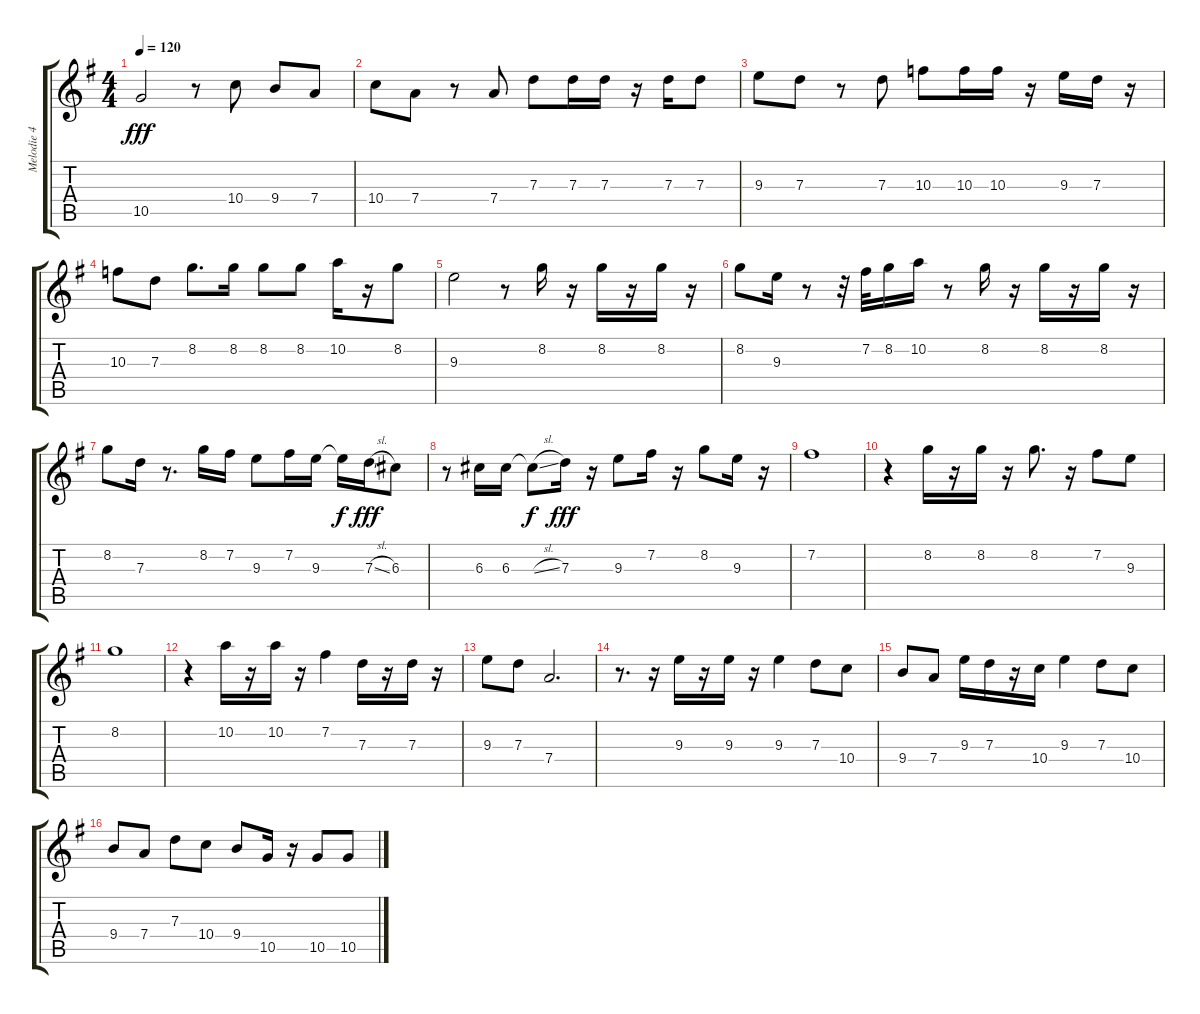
\track ("Melodie 4" "Melodie 4") {instrument electricguitarjazz}
\staff {score tabs}
\tuning (E4 B3 G3 D3 A2 E2) {hide}
\ts (4 4)
\tempo 120
\clef g2
\ks g
10.5.2{dy fff} r.8 10.4.8 9.4.8 7.4.8 |
10.4.8 7.4.8 r.8 7.4.8 7.3.8 7.3.16 7.3.16 r.16 7.3.16 7.3.8 |
9.3.8 7.3.8 r.8 7.3.8 10.3.8 10.3.16 10.3.16 r.16 9.3.16 7.3.16 r.16 |
10.3.8 7.3.8 8.2.8{d} 8.2.16 8.2.8 8.2.8 10.2.16 r.16 8.2.8 |
9.3.2 r.8 8.2.16 r.16 8.2.16 r.16 8.2.16 r.16 |
8.2.8 9.3.16 r.8 r.32 7.2.32 8.2.16 10.2.16 r.8 8.2.16 r.16 8.2.16 r.16 8.2.16 r.16 |
8.2.8 7.3.16 r.8{d} 8.2.16 7.2.16 9.3.8 7.2.16 9.3.16 9.3{t}.16{dy f} 7.3{sl}.16{dy fff} 6.3.8 |
r.8 6.3.16 6.3.16 6.3{sl t}.8{dy f} 7.3.16{dy fff} r.16 9.3.8 7.2.16 r.16 8.2.8 9.3.16 r.16 |
7.2.1 |
r.4 8.2.16 r.16 8.2.16 r.16 8.2.8{d} r.16 7.2.8 9.3.8 |
8.2.1 |
r.4 10.2.16 r.16 10.2.16 r.16 7.2.4 7.3.16 r.16 7.3.16 r.16 |
9.3.8 7.3.8 7.4.2{d} |
r.8{d} r.16 9.3.16 r.16 9.3.16 r.16 9.3.4 7.3.8 10.4.8 |
9.4.8 7.4.8 9.3.16 7.3.16 r.16 10.4.16 9.3.4 7.3.8 10.4.8 |
9.4.8 7.4.8 7.3.8 10.4.8 9.4.8 10.5.16 r.16 10.5.8 10.5.8
